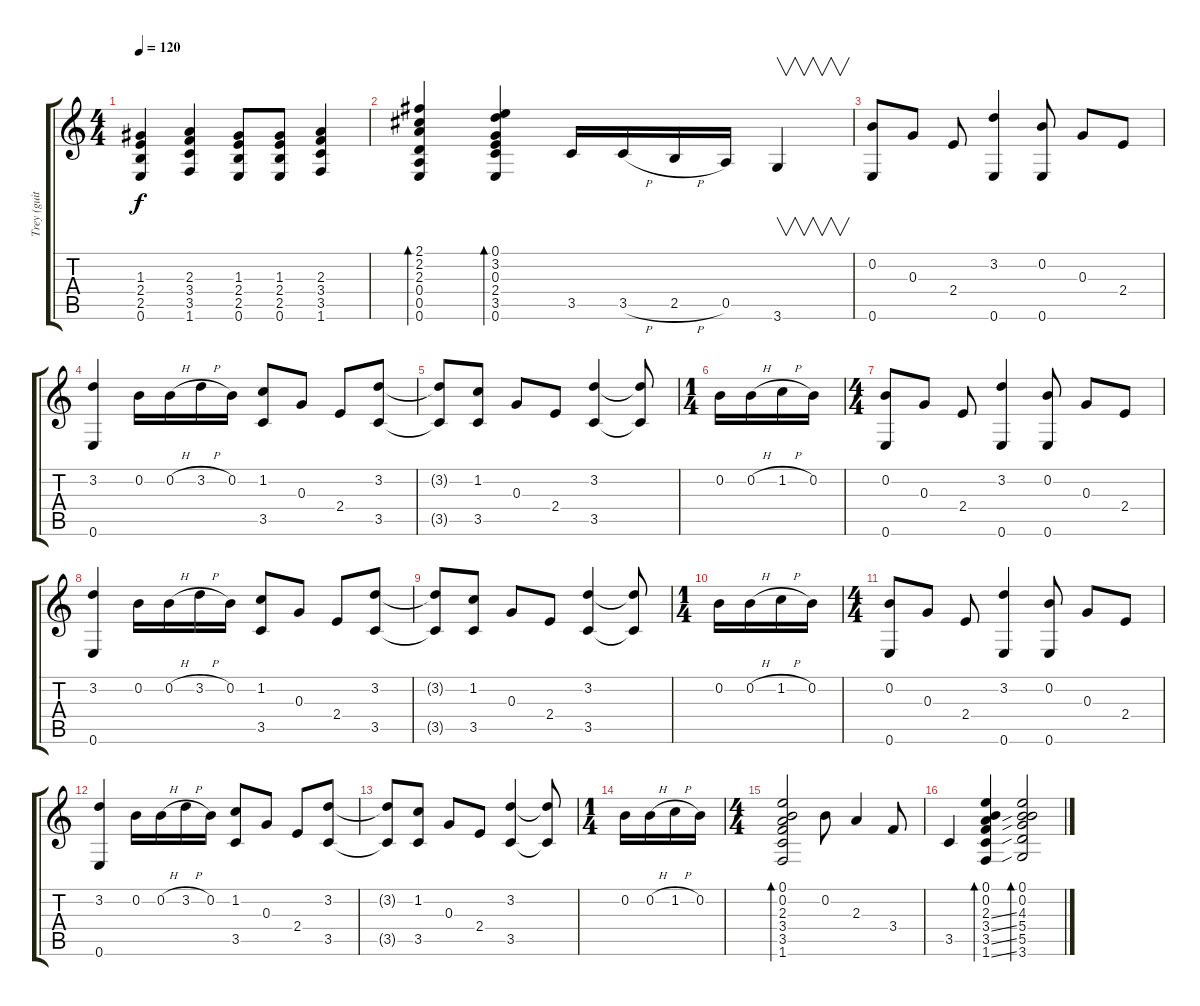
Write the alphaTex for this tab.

\track ("Trey (guitar) singing with the whole ban" "Trey (guit") {instrument acousticguitarnylon}
\staff {score tabs}
\tuning (E4 B3 G3 D3 A2 E2) {hide}
\ts (4 4)
\tempo 120
\clef g2
\ks c
(1.3 2.4 2.5 0.6).4{dy f} (2.3 3.4 3.5 1.6).4 (1.3 2.4 2.5 0.6).8 (1.3 2.4 2.5 0.6).8 (2.3 3.4 3.5 1.6).4 |
(2.1 2.2 2.3 0.4 0.5 0.6).4{bd 240} (0.1 3.2 0.3 2.4 3.5 0.6).4{bd 240} 3.5.16 3.5{h}.16 2.5{h}.16 0.5.16 3.6.4{v} |
(0.2 0.6).8 0.3.8 2.4.8 (3.2 0.6).4 (0.2 0.6).8 0.3.8 2.4.8 |
(3.2 0.6).4 0.2.16 0.2{h}.16 3.2{h}.16 0.2.16 (1.2 3.5).8 0.3.8 2.4.8 (3.2 3.5).8 |
(3.2{t} 3.5{t}).8 (1.2 3.5).8 0.3.8 2.4.8 (3.2 3.5).4 (3.2{t} 3.5{t}).8 |
\ts (1 4)
0.2.16 0.2{h}.16 1.2{h}.16 0.2.16 |
\ts (4 4)
(0.2 0.6).8 0.3.8 2.4.8 (3.2 0.6).4 (0.2 0.6).8 0.3.8 2.4.8 |
(3.2 0.6).4 0.2.16 0.2{h}.16 3.2{h}.16 0.2.16 (1.2 3.5).8 0.3.8 2.4.8 (3.2 3.5).8 |
(3.2{t} 3.5{t}).8 (1.2 3.5).8 0.3.8 2.4.8 (3.2 3.5).4 (3.2{t} 3.5{t}).8 |
\ts (1 4)
0.2.16 0.2{h}.16 1.2{h}.16 0.2.16 |
\ts (4 4)
(0.2 0.6).8 0.3.8 2.4.8 (3.2 0.6).4 (0.2 0.6).8 0.3.8 2.4.8 |
(3.2 0.6).4 0.2.16 0.2{h}.16 3.2{h}.16 0.2.16 (1.2 3.5).8 0.3.8 2.4.8 (3.2 3.5).8 |
(3.2{t} 3.5{t}).8 (1.2 3.5).8 0.3.8 2.4.8 (3.2 3.5).4 (3.2{t} 3.5{t}).8 |
\ts (1 4)
0.2.16 0.2{h}.16 1.2{h}.16 0.2.16 |
\ts (4 4)
(0.1 0.2 2.3 3.4 3.5 1.6).2{bd 480} 0.2.8 2.3.4 3.4.8 |
3.5.4 (0.1 0.2 2.3{ss} 3.4{ss} 3.5{ss} 1.6{ss}).4{bd 240} (0.1 0.2 4.3 5.4 5.5 3.6).2{bd 240}
